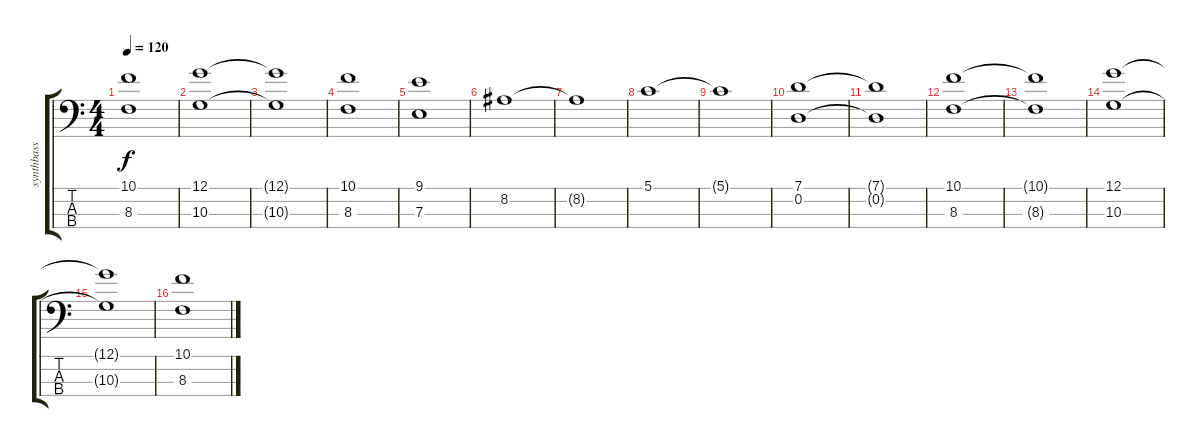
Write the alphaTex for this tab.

\track ("synthbass 3         " "synthbass ") {instrument synthbass1}
\staff {score tabs}
\tuning (G2 D2 A1 E1) {hide}
\ts (4 4)
\tempo 120
\clef f4
\ks c
(10.1{t} 8.3{t}).1{dy f} |
(12.1 10.3).1 |
(12.1{t} 10.3{t}).1 |
(10.1 8.3).1 |
(9.1 7.3).1 |
8.2.1 |
8.2{t}.1 |
5.1.1 |
5.1{t}.1 |
(7.1 0.2).1 |
(7.1{t} 0.2{t}).1 |
(10.1 8.3).1 |
(10.1{t} 8.3{t}).1 |
(12.1 10.3).1 |
(12.1{t} 10.3{t}).1 |
(10.1 8.3).1
